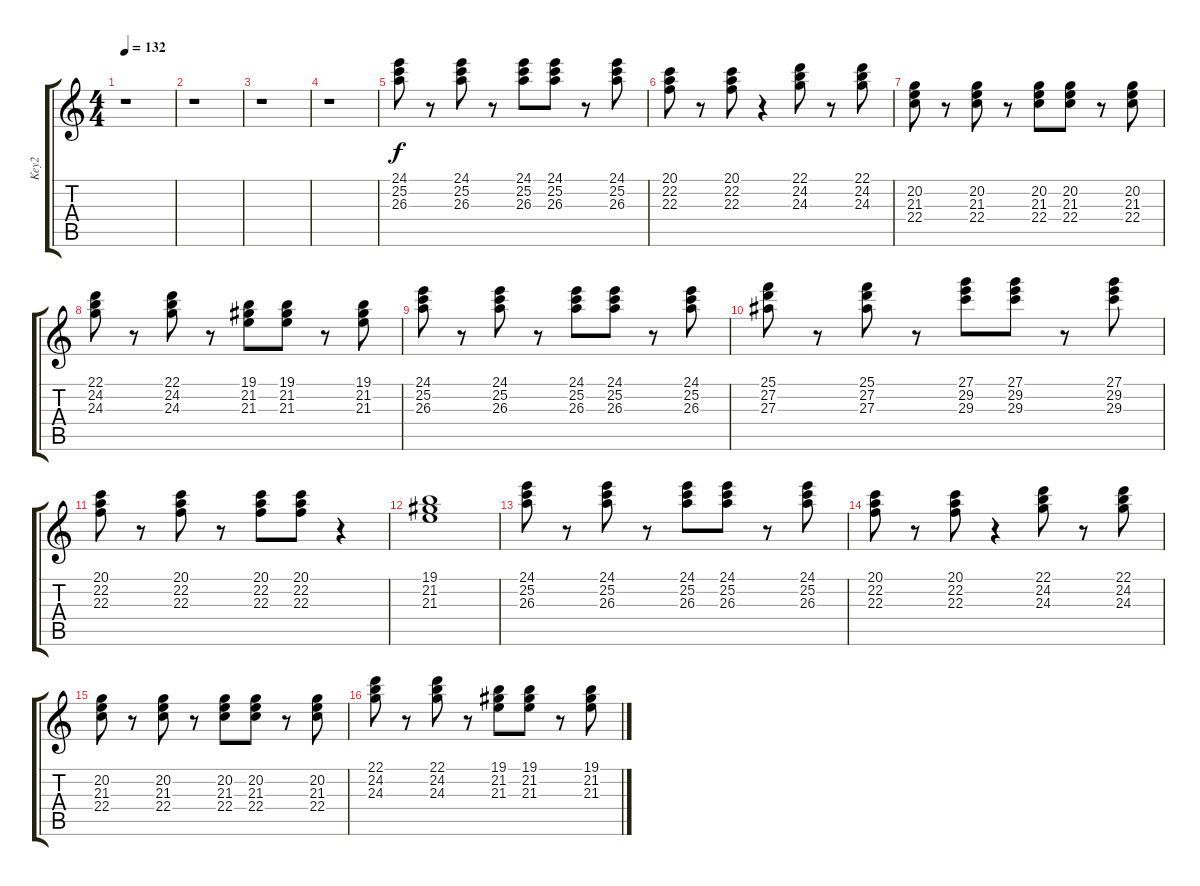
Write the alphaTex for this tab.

\track ("Key2" "Key2") {instrument rockorgan}
\staff {score tabs}
\tuning (E4 B3 G3 D3 A2 E2) {hide}
\ts (4 4)
\tempo 132
\clef g2
\ks c
r.1{dy f} |
r.1 |
r.1 |
r.1 |
(24.1 25.2 26.3).8 r.8 (24.1 25.2 26.3).8 r.8 (24.1 25.2 26.3).8 (24.1 25.2 26.3).8 r.8 (24.1 25.2 26.3).8 |
(20.1 22.2 22.3).8 r.8 (20.1 22.2 22.3).8 r.4 (22.1 24.2 24.3).8 r.8 (22.1 24.2 24.3).8 |
(20.2 21.3 22.4).8 r.8 (20.2 21.3 22.4).8 r.8 (20.2 21.3 22.4).8 (20.2 21.3 22.4).8 r.8 (20.2 21.3 22.4).8 |
(22.1 24.2 24.3).8 r.8 (22.1 24.2 24.3).8 r.8 (19.1 21.2 21.3).8 (19.1 21.2 21.3).8 r.8 (19.1 21.2 21.3).8 |
(24.1 25.2 26.3).8 r.8 (24.1 25.2 26.3).8 r.8 (24.1 25.2 26.3).8 (24.1 25.2 26.3).8 r.8 (24.1 25.2 26.3).8 |
(25.1 27.2 27.3).8 r.8 (25.1 27.2 27.3).8 r.8 (27.1 29.2 29.3).8 (27.1 29.2 29.3).8 r.8 (27.1 29.2 29.3).8 |
(20.1 22.2 22.3).8 r.8 (20.1 22.2 22.3).8 r.8 (20.1 22.2 22.3).8 (20.1 22.2 22.3).8 r.4 |
(19.1 21.2 21.3).1 |
(24.1 25.2 26.3).8 r.8 (24.1 25.2 26.3).8 r.8 (24.1 25.2 26.3).8 (24.1 25.2 26.3).8 r.8 (24.1 25.2 26.3).8 |
(20.1 22.2 22.3).8 r.8 (20.1 22.2 22.3).8 r.4 (22.1 24.2 24.3).8 r.8 (22.1 24.2 24.3).8 |
(20.2 21.3 22.4).8 r.8 (20.2 21.3 22.4).8 r.8 (20.2 21.3 22.4).8 (20.2 21.3 22.4).8 r.8 (20.2 21.3 22.4).8 |
(22.1 24.2 24.3).8 r.8 (22.1 24.2 24.3).8 r.8 (19.1 21.2 21.3).8 (19.1 21.2 21.3).8 r.8 (19.1 21.2 21.3).8
